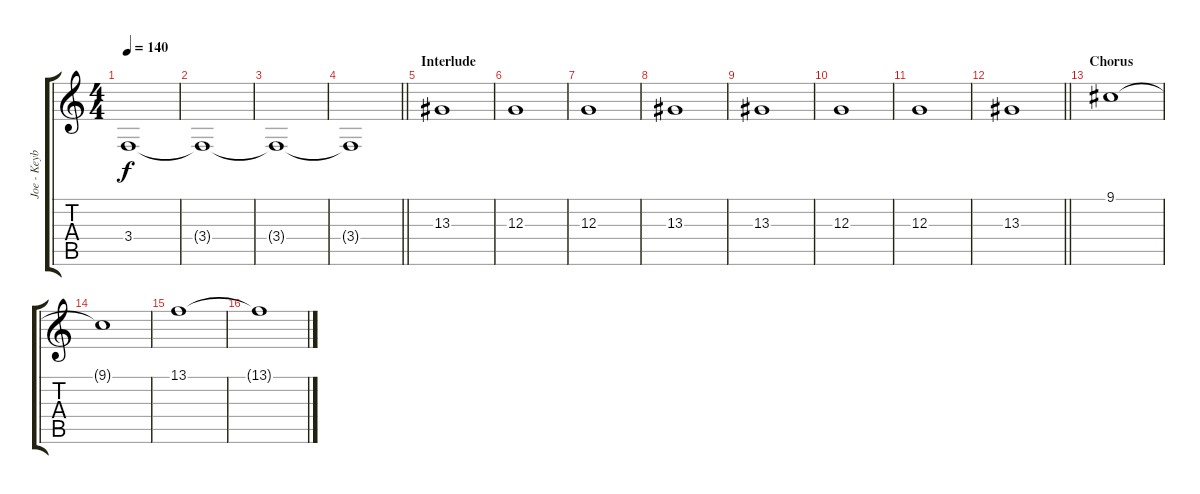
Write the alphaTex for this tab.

\track ("Joe - Keyboards" "Joe - Keyb") {instrument lead3calliope}
\staff {score tabs}
\tuning (E4 B3 G3 D3 A2 E2) {hide}
\ts (4 4)
\tempo 140
\clef g2
\ks c
3.4{t}.1{dy f} |
3.4{t}.1 |
3.4{t}.1 |
\barLineRight lightlight
3.4{t}.1 |
\section ("" "Interlude")
13.3.1 |
12.3.1 |
12.3.1 |
13.3.1 |
13.3.1 |
12.3.1 |
12.3.1 |
\barLineRight lightlight
13.3.1 |
\section ("" "Chorus")
9.1.1{volume 12 instrument lead5charang} |
9.1{t}.1 |
13.1.1 |
13.1{t}.1
